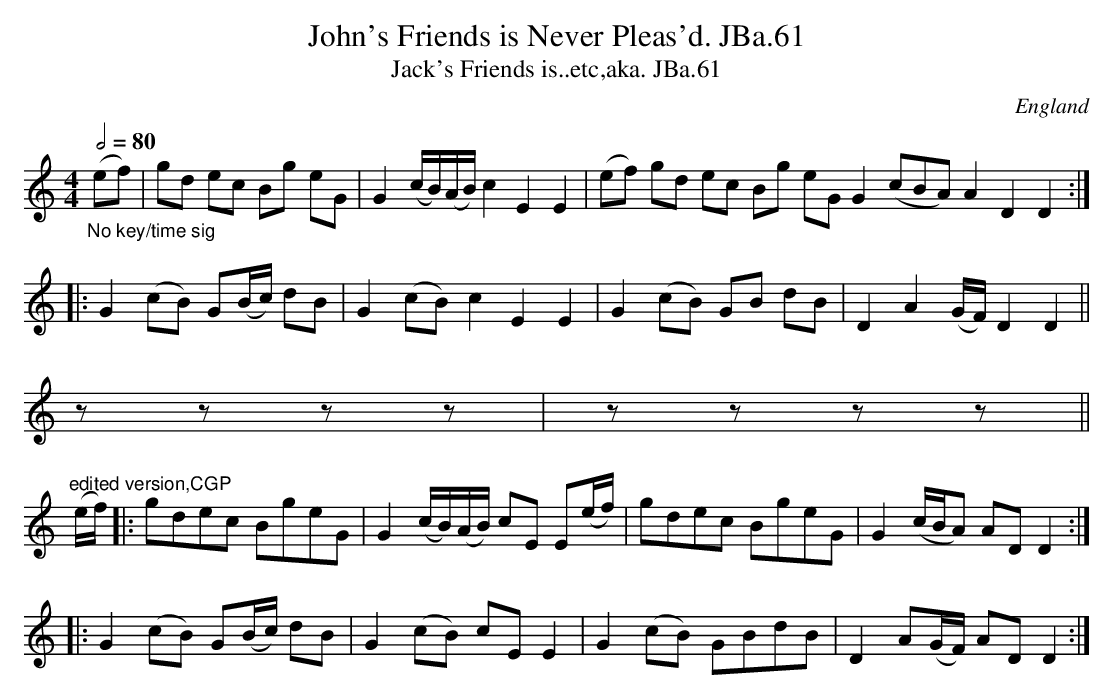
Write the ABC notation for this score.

X:1
T:John's Friends is Never Pleas'd. JBa.61
T:Jack's Friends is..etc,aka. JBa.61
L:1/8
M:4/4
O:England
Q:1/2=80
K:C
"_No key/time sig"
(ef) | gd ec Bg eG | G2 (c/B/)(A/B/) c2 E2E2 |\
(ef) gd ec Bg eG G2 (cBA) A2 D2D2 :|!
|:G2 (cB) G(B/c/) dB | G2 (cB) c2 E2 E2 |\
G2 (cB) GB dB | D2 A2 (G/F/) D2D2 ||!
zzzz|zzzz||!
"^edited version,CGP"
(e/f/) |: gdec BgeG | G2 (c/B/)(A/B/) cE E(e/f/)|\
gdec BgeG| G2 (c/B/A) AD D2 :|!
|:G2 (cB) G(B/c/) dB | G2 (cB) cE E2 |\
G2 (cB) GBdB | D2 A(G/F/) ADD2 :|
